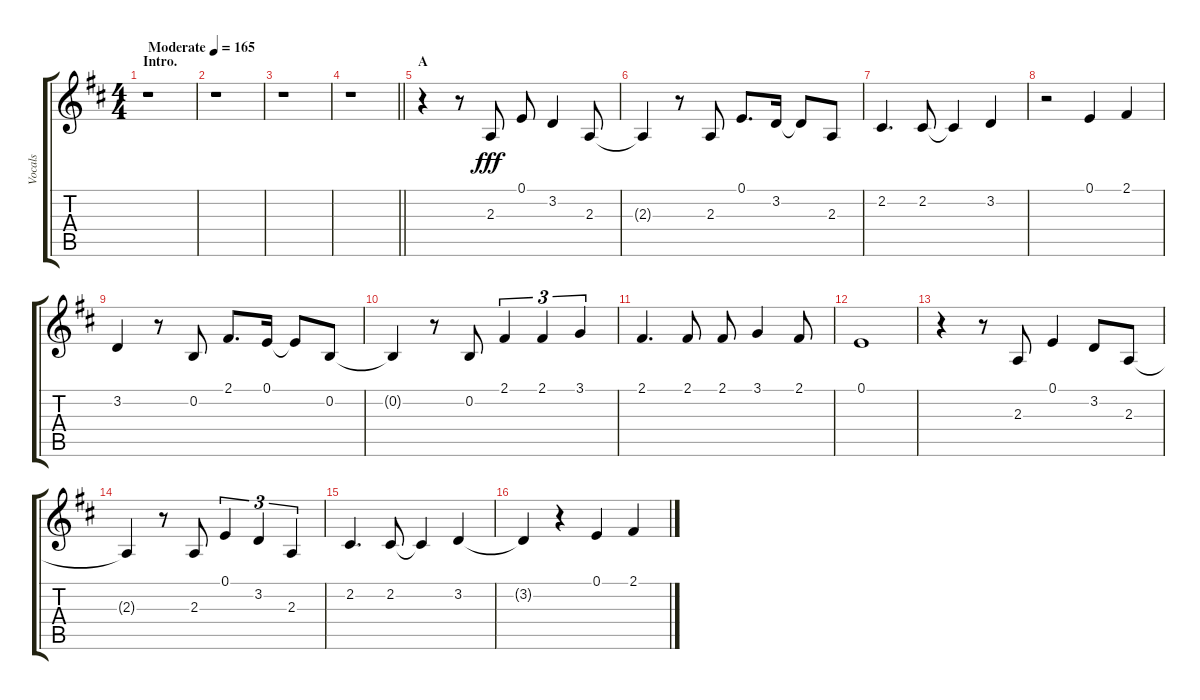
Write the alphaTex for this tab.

\track ("Vocals" "Vocals") {instrument voiceoohs}
\staff {score tabs}
\tuning (E4 B3 G3 D3 A2 E2) {hide}
\ts (4 4)
\section ("" "Intro.")
\tempo (165 "Moderate")
\clef g2
\ks d
r.1{dy fff instrument voiceoohs} |
r.1 |
r.1 |
\barLineRight lightlight
r.1 |
\section ("" "A")
r.4 r.8 2.3.8 0.1.8 3.2.4 2.3.8 |
2.3{t}.4 r.8 2.3.8 0.1.8{d} 3.2.16 3.2{t}.8 2.3.8 |
2.2.4{d} 2.2.8 2.2{t}.4 3.2.4 |
r.2 0.1.4 2.1.4 |
3.2.4 r.8 0.2.8 2.1.8{d} 0.1.16 0.1{t}.8 0.2.8 |
0.2{t}.4 r.8 0.2.8 2.1.4{tu (3 2)} 2.1.4{tu (3 2)} 3.1.4{tu (3 2)} |
2.1.4{d} 2.1.8 2.1.8 3.1.4 2.1.8 |
0.1.1 |
r.4 r.8 2.3.8 0.1.4 3.2.8 2.3.8 |
2.3{t}.4 r.8 2.3.8 0.1.4{tu (3 2)} 3.2.4{tu (3 2)} 2.3.4{tu (3 2)} |
2.2.4{d} 2.2.8 2.2{t}.4 3.2.4 |
3.2{t}.4 r.4 0.1.4 2.1.4
